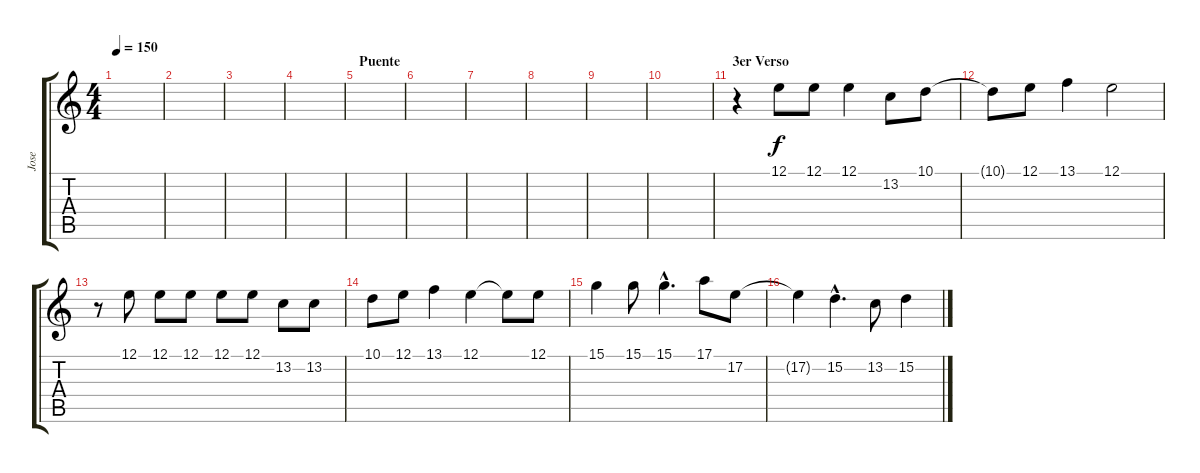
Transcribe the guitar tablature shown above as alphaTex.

\track ("Jose" "Jose") {instrument synthstrings1}
\staff {score tabs}
\tuning (E4 B3 G3 D3 A2 E2) {hide}
\ts (4 4)
\tempo 150
\clef g2
\ks c
|
|
|
|
\section ("" "Puente")
|
|
|
|
|
|
\section ("" "3er Verso")
r.4 12.1.8 12.1.8 12.1.4 13.2.8 10.1.8 |
10.1{t}.8 12.1.8 13.1.4 12.1.2 |
r.8 12.1.8 12.1.8 12.1.8 12.1.8 12.1.8 13.2.8 13.2.8 |
10.1.8 12.1.8 13.1.4 12.1.4 12.1{t}.8 12.1.8 |
15.1.4 15.1.8 15.1{hac}.4{d} 17.1.8 17.2.8 |
17.2{t}.4 15.2{hac}.4{d} 13.2.8 15.2.4
